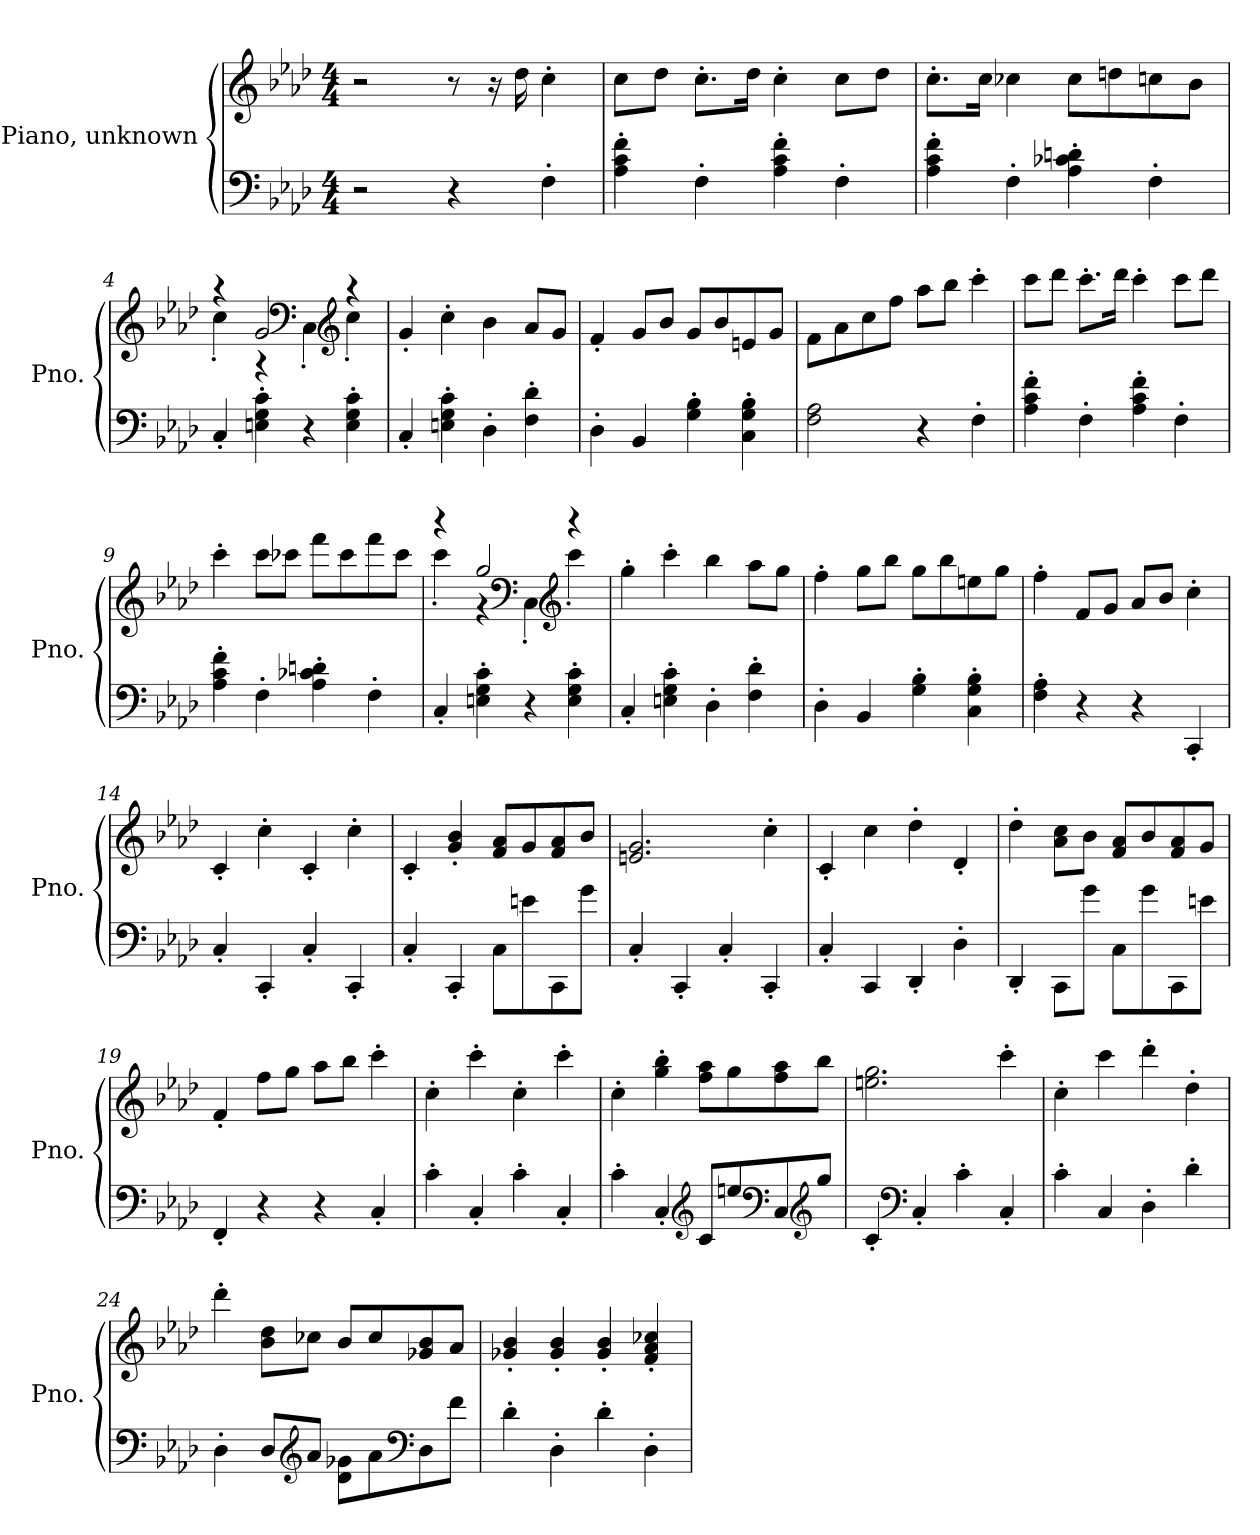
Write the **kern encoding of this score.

**kern	**kern
*part1	*part1
*staff2	*staff1
*I"Piano, unknown	*
*I'Pno.	*
*clefF4	*clefG2
*k[b-e-a-d-]	*k[b-e-a-d-]
*M4/4	*M4/4
*MM120	*MM120
=1	=1
2r	2r
4r	8r
.	16r
.	16dd-\
4F'\	4cc'\
=2	=2
4A-\' 4c\' 4f\'	8cc\L
.	8dd-\J
4F'\	8.cc'\L
.	16dd-\Jk
4A-\' 4c\' 4f\'	4cc'\
4F'\	8cc\L
.	8dd-\J
=3	=3
4A-\' 4c\' 4f\'	8.cc'\L
.	16cc\Jk
4F'\	4cc-X\
4A-\' 4c-X\' 4dn\'	8cc-\L
.	8ddn\
4F'\	8ccn\
.	8b-\J
=4	=4
*	*^
4C'/	4r	4cc'\
4En\' 4G\' 4c\'	2g/	4r
*	*clefF4	*
4r	.	4C'\
*	*clefG2	*
4E\' 4G\' 4c\'	4r	4cc'\
*	*v	*v
=5	=5
4C'/	4g'/
4En\' 4G\' 4c\'	4cc'\
4D-'\	4b-\
4F\' 4d-\'	8a-/L
.	8g/J
!!LO:LB:g=z
=6	=6
4D-'\	4f'/
4BB-/	8g/L
.	8b-/J
4G\' 4B-\'	8g/L
.	8b-/
4C\' 4G\' 4B-\'	8en/
.	8g/J
=7	=7
2F\ 2A-\	8f\L
.	8a-\
.	8cc\
.	8ff\J
4r	8aa-\L
.	8bb-\J
4F'\	4ccc'\
=8	=8
4A-\' 4c\' 4f\'	8ccc\L
.	8ddd-\J
4F'\	8.ccc'\L
.	16ddd-\Jk
4A-\' 4c\' 4f\'	4ccc'\
4F'\	8ccc\L
.	8ddd-\J
=9	=9
4A-\' 4c\' 4f\'	4ccc'\
4F'\	8ccc\L
.	8ccc-X\J
4A-\' 4c-X\' 4dn\'	8fff\L
.	8ccc-\
4F'\	8fff\
.	8ccc-\J
!!LO:LB:g=z
=10	=10
*	*^
4C'/	4r	4ccc'\
4En\' 4G\' 4c\'	2gg/	4r
*	*clefF4	*
4r	.	4C'\
*	*clefG2	*
4E\' 4G\' 4c\'	4r	4ccc'\
*	*v	*v
=11	=11
4C'/	4gg'\
4En\' 4G\' 4c\'	4ccc'\
4D-'\	4bb-\
4F\' 4d-\'	8aa-\L
.	8gg\J
=12	=12
4D-'\	4ff'\
4BB-/	8gg\L
.	8bb-\J
4G\' 4B-\'	8gg\L
.	8bb-\
4C\' 4G\' 4B-\'	8een\
.	8gg\J
=13	=13
4F\' 4A-\'	4ff'\
4r	8f/L
.	8g/J
4r	8a-/L
.	8b-/J
4CC'/	4cc'\
=14	=14
4C'/	4c'/
4CC'/	4cc'\
4C'/	4c'/
4CC'/	4cc'\
!!LO:LB:g=z
=15	=15
4C'/	4c'/
4CC'/	4g/' 4b-/'
8C\L	8f/ 8a-/L
8en\	8g/
8CC\	8f/ 8a-/
8g\J	8b-/J
=16	=16
4C'/	2.en/ 2.g/
4CC'/	.
4C'/	.
4CC'/	4cc'\
=17	=17
4C'/	4c'/
4CC/	4cc\
4DD-'/	4dd-'\
4D-'\	4d-'/
=18	=18
4DD-'/	4dd-'\
8CC\L	8a-\ 8cc\L
8g\J	8b-\J
8C\L	8f/ 8a-/L
8g\	8b-/
8CC\	8f/ 8a-/
8en\J	8g/J
=19	=19
4FF'/	4f'/
4r	8ff\L
.	8gg\J
4r	8aa-\L
.	8bb-\J
4C'/	4ccc'\
=20	=20
4c'\	4cc'\
4C'/	4ccc'\
4c'\	4cc'\
4C'/	4ccc'\
!!LO:LB:g=z
=21	=21
4c'\	4cc'\
4C'/	4gg\' 4bb-\'
*clefG2	*
8c/L	8ff\ 8aa-\L
8een/	8gg\
*clefF4	*
8C/	8ff\ 8aa-\
*clefG2	*
8gg/J	8bb-\J
=22	=22
4c'/	2.een\ 2.gg\
*clefF4	*
4C'/	.
4c'\	.
4C'/	4ccc'\
=23	=23
4c'\	4cc'\
4C/	4ccc\
4D-'\	4ddd-'\
4d-'\	4dd-'\
=24	=24
4D-'\	4ddd-'\
8D-/L	8b-\ 8dd-\L
*clefG2	*
8a-/J	8cc-X\J
8d-\ 8g-X\L	8b-/L
8a-\	8cc-/
*clefF4	*
8D-\	8g-X/ 8b-/
8f\J	8a-/J
=25	=25
4d-'\	4g-X/' 4b-/'
4D-'\	4g-/' 4b-/'
4d-'\	4g-/' 4b-/'
4D-'\	4f/' 4a-/' 4cc-X/'
=	=
*-	*-
